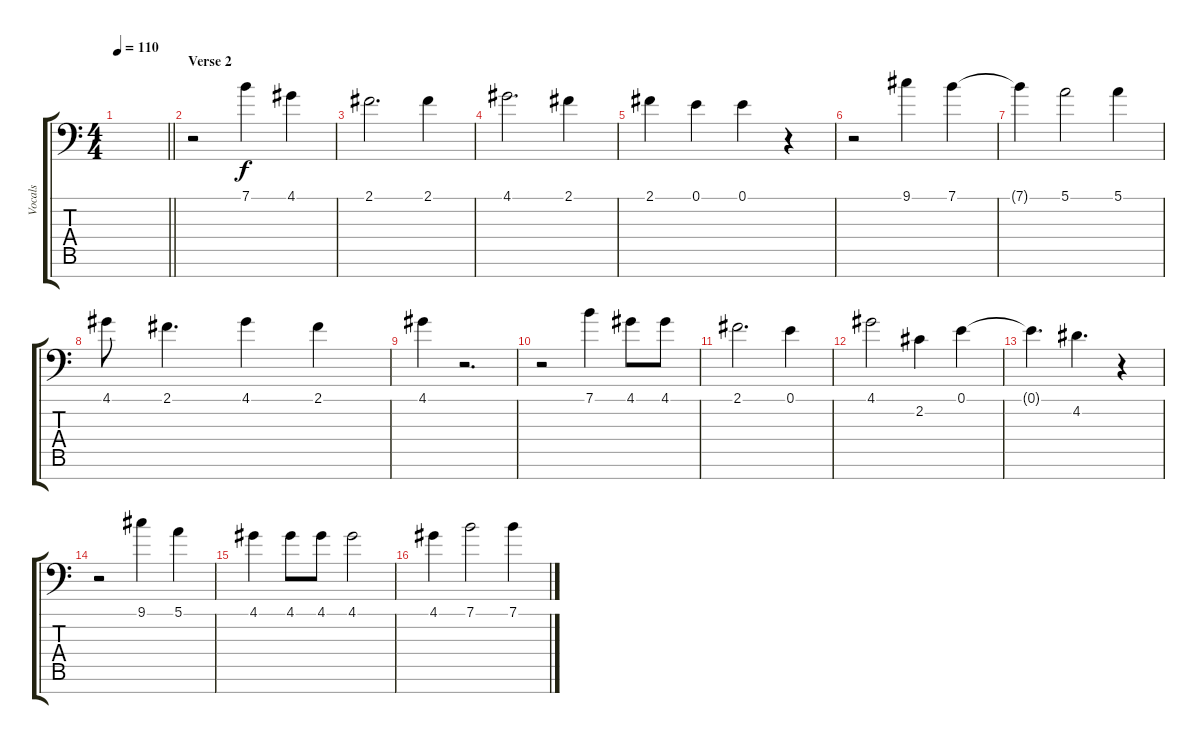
\track ("Vocals" "Vocals") {instrument flute}
\staff {score tabs}
\tuning (E4 B3 G3 D3 A2 E2 C-1) {hide}
\ts (4 4)
\tempo 110
\clef f4
\barLineRight lightlight
\ks c
|
\section ("" "Verse 2")
r.2 7.1.4 4.1.4 |
2.1.2{d} 2.1.4 |
4.1.2{d} 2.1.4 |
2.1.4 0.1.4 0.1.4 r.4 |
r.2 9.1.4 7.1.4 |
7.1{t}.4 5.1.2 5.1.4 |
4.1.8 2.1.4{d} 4.1.4 2.1.4 |
4.1.4 r.2{d} |
r.2 7.1.4 4.1.8 4.1.8 |
2.1.2{d} 0.1.4 |
4.1.2 2.2.4 0.1.4 |
0.1{t}.4{d} 4.2.4{d} r.4 |
r.2 9.1.4 5.1.4 |
4.1.4 4.1.8 4.1.8 4.1.2 |
4.1.4 7.1.2 7.1.4
